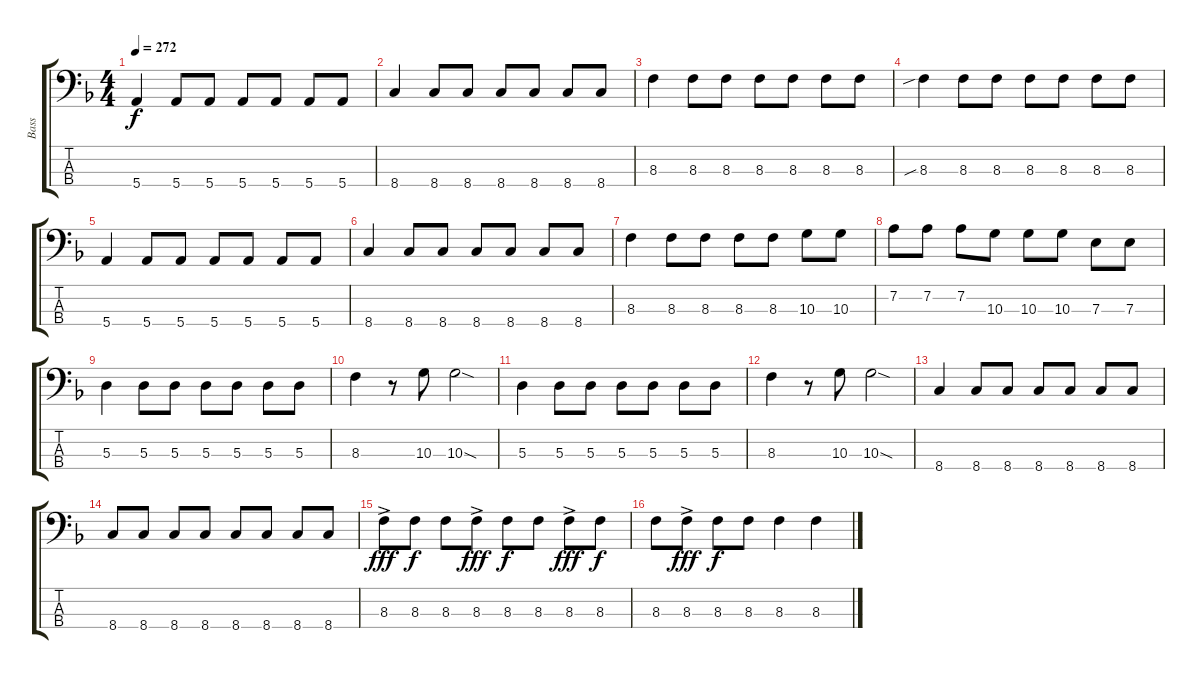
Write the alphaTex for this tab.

\track ("Bass" "Bass") {instrument electricbasspick}
\staff {score tabs}
\tuning (G2 D2 A1 E1) {hide}
\ts (4 4)
\tempo 272
\clef f4
\ks f
5.4.4{dy f} 5.4.8 5.4.8 5.4.8 5.4.8 5.4.8 5.4.8 |
8.4.4 8.4.8 8.4.8 8.4.8 8.4.8 8.4.8 8.4.8 |
8.3.4 8.3.8 8.3.8 8.3.8 8.3.8 8.3.8 8.3.8 |
8.3{sib}.4 8.3.8 8.3.8 8.3.8 8.3.8 8.3.8 8.3.8 |
5.4.4 5.4.8 5.4.8 5.4.8 5.4.8 5.4.8 5.4.8 |
8.4.4 8.4.8 8.4.8 8.4.8 8.4.8 8.4.8 8.4.8 |
8.3.4 8.3.8 8.3.8 8.3.8 8.3.8 10.3.8 10.3.8 |
7.2.8 7.2.8 7.2.8 10.3.8 10.3.8 10.3.8 7.3.8 7.3.8 |
5.3.4 5.3.8 5.3.8 5.3.8 5.3.8 5.3.8 5.3.8 |
8.3.4 r.8 10.3.8 10.3{sod}.2 |
5.3.4 5.3.8 5.3.8 5.3.8 5.3.8 5.3.8 5.3.8 |
8.3.4 r.8 10.3.8 10.3{sod}.2 |
8.4.4 8.4.8 8.4.8 8.4.8 8.4.8 8.4.8 8.4.8 |
8.4.8 8.4.8 8.4.8 8.4.8 8.4.8 8.4.8 8.4.8 8.4.8 |
8.3{ac}.8{dy fff} 8.3.8{dy f} 8.3.8 8.3{ac}.8{dy fff} 8.3.8{dy f} 8.3.8 8.3{ac}.8{dy fff} 8.3.8{dy f} |
8.3.8 8.3{ac}.8{dy fff} 8.3.8{dy f} 8.3.8 8.3.4 8.3.4
